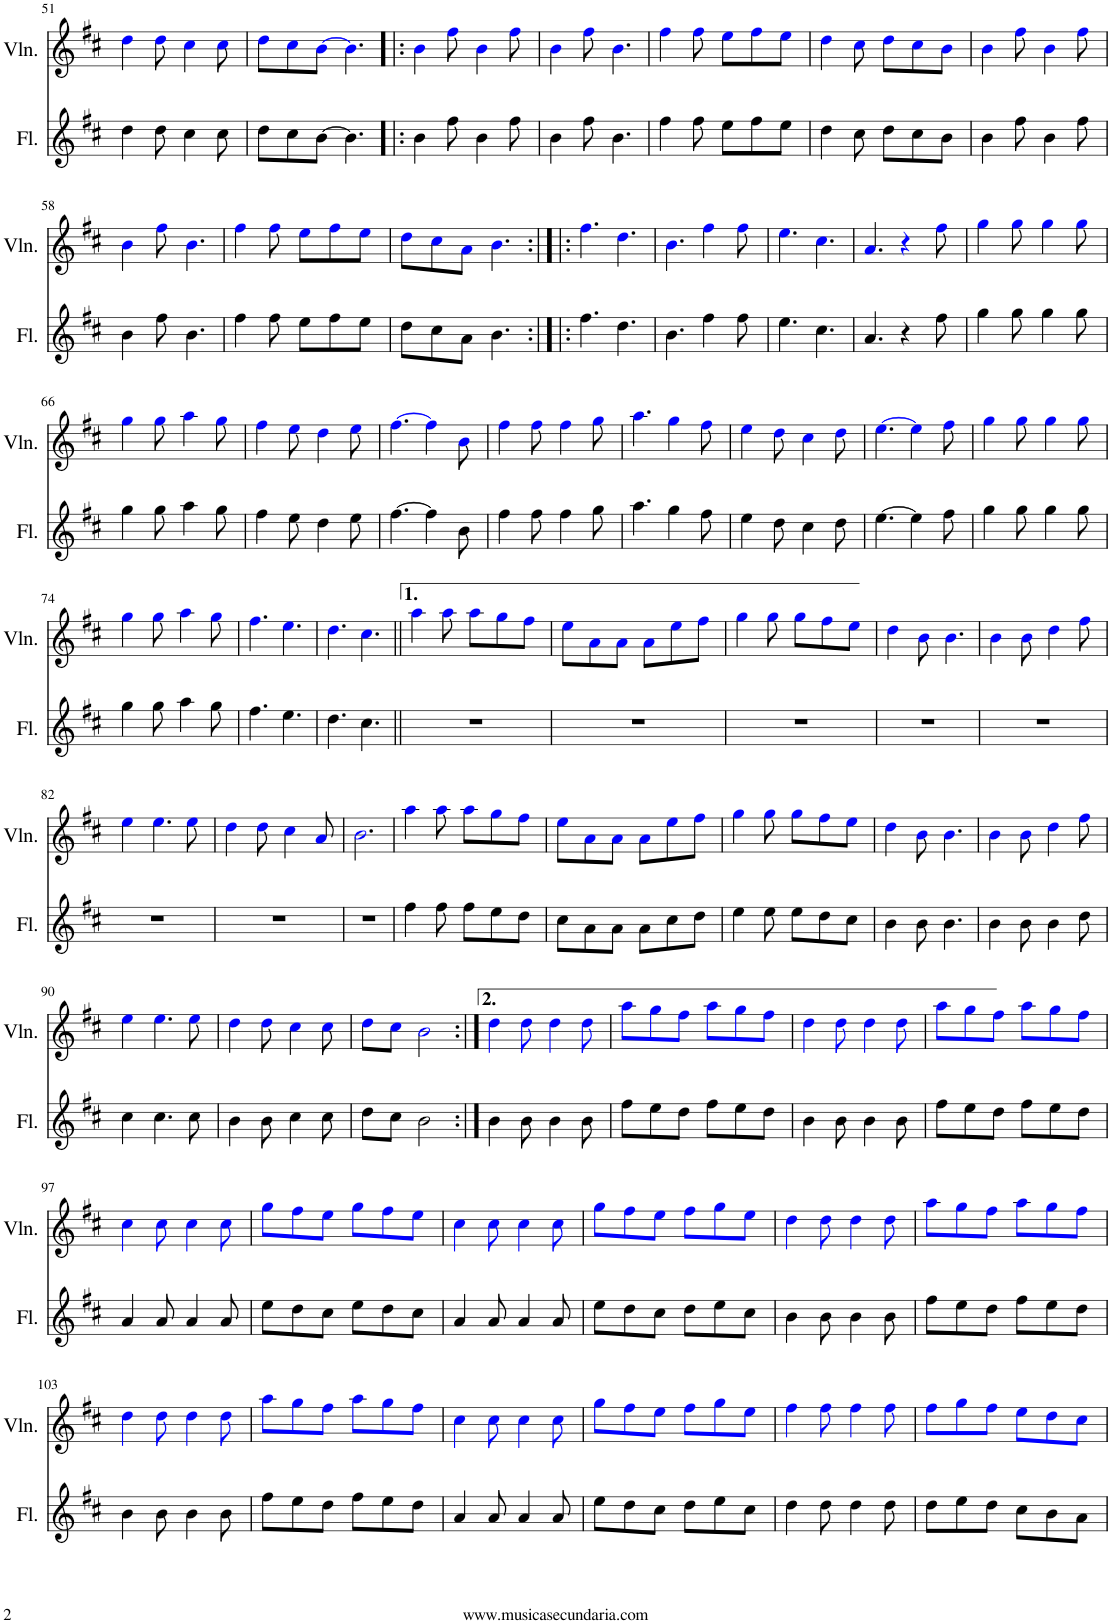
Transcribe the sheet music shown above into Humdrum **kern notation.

**kern	**kern
*part2	*part1
*staff2	*staff1
*I"Flauta	*I"Violín
*I'Fl.	*I'Vln.
!!LO:PB:g=z
*clefG2	*clefG2
*k[f#c#]	*k[f#c#]
*M6/8	*M6/8
=51	=51
4dd\	4ddi\
8dd\	8ddi\
4cc#\	4cc#i\
8cc#\	8cc#i\
=52	=52
8dd\L	8ddi\L
8cc#\	8cc#i\
[8b\J	[8bi\J
4.b\]	4.bi\]
=53!|:	=53!|:
4b\	4bi\
8ff#\	8ff#i\
4b\	4bi\
8ff#\	8ff#i\
=54	=54
4b\	4bi\
8ff#\	8ff#i\
4.b\	4.bi\
=55	=55
4ff#\	4ff#i\
8ff#\	8ff#i\
8ee\L	8eei\L
8ff#\	8ff#i\
8ee\J	8eei\J
=56	=56
4dd\	4ddi\
8cc#\	8cc#i\
8dd\L	8ddi\L
8cc#\	8cc#i\
8b\J	8bi\J
=57	=57
4b\	4bi\
8ff#\	8ff#i\
4b\	4bi\
8ff#\	8ff#i\
!!LO:LB:g=z
=58	=58
4b\	4bi\
8ff#\	8ff#i\
4.b\	4.bi\
=59	=59
4ff#\	4ff#i\
8ff#\	8ff#i\
8ee\L	8eei\L
8ff#\	8ff#i\
8ee\J	8eei\J
=60	=60
8dd\L	8ddi\L
8cc#\	8cc#i\
8a\J	8ai\J
4.b\	4.bi\
=61:|!|:	=61:|!|:
4.ff#\	4.ff#i\
4.dd\	4.ddi\
=62	=62
4.b\	4.bi\
4ff#\	4ff#i\
8ff#\	8ff#i\
=63	=63
4.ee\	4.eei\
4.cc#\	4.cc#i\
=64	=64
4.a/	4.ai/
4r	4r
8ff#\	8ff#i\
=65	=65
4gg\	4ggi\
8gg\	8ggi\
4gg\	4ggi\
8gg\	8ggi\
!!LO:LB:g=z
=66	=66
4gg\	4ggi\
8gg\	8ggi\
4aa\	4aai\
8gg\	8ggi\
=67	=67
4ff#\	4ff#i\
8ee\	8eei\
4dd\	4ddi\
8ee\	8eei\
=68	=68
[4.ff#\	[4.ff#i\
4ff#\]	4ff#i\]
8b\	8bi\
=69	=69
4ff#\	4ff#i\
8ff#\	8ff#i\
4ff#\	4ff#i\
8gg\	8ggi\
=70	=70
4.aa\	4.aai\
4gg\	4ggi\
8ff#\	8ff#i\
=71	=71
4ee\	4eei\
8dd\	8ddi\
4cc#\	4cc#i\
8dd\	8ddi\
=72	=72
[4.ee\	[4.eei\
4ee\]	4eei\]
8ff#\	8ff#i\
=73	=73
4gg\	4ggi\
8gg\	8ggi\
4gg\	4ggi\
8gg\	8ggi\
!!LO:LB:g=z
=74	=74
4gg\	4ggi\
8gg\	8ggi\
4aa\	4aai\
8gg\	8ggi\
=75	=75
4.ff#\	4.ff#i\
4.ee\	4.eei\
=76	=76
4.dd\	4.ddi\
4.cc#\	4.cc#i\
=77||	=77||
2.r	4aai\
.	8aai\
.	8aai\L
.	8ggi\
.	8ff#i\J
=78	=78
2.r	8eei\L
.	8ai\
.	8ai\J
.	8ai\L
.	8eei\
.	8ff#i\J
=79	=79
2.r	4ggi\
.	8ggi\
.	8ggi\L
.	8ff#i\
.	8eei\J
=80	=80
2.r	4ddi\
.	8bi\
.	4.bi\
=81	=81
2.r	4bi\
.	8bi\
.	4ddi\
.	8ff#i\
!!LO:LB:g=z
=82	=82
2.r	4eei\
.	4.eei\
.	8eei\
=83	=83
2.r	4ddi\
.	8ddi\
.	4cc#i\
.	8ai/
=84	=84
2.r	2.bi\
=85	=85
4ff#\	4aai\
8ff#\	8aai\
8ff#\L	8aai\L
8ee\	8ggi\
8dd\J	8ff#i\J
=86	=86
8cc#\L	8eei\L
8a\	8ai\
8a\J	8ai\J
8a\L	8ai\L
8cc#\	8eei\
8dd\J	8ff#i\J
=87	=87
4ee\	4ggi\
8ee\	8ggi\
8ee\L	8ggi\L
8dd\	8ff#i\
8cc#\J	8eei\J
=88	=88
4b\	4ddi\
8b\	8bi\
4.b\	4.bi\
=89	=89
4b\	4bi\
8b\	8bi\
4b\	4ddi\
8dd\	8ff#i\
!!LO:LB:g=z
=90	=90
4cc#\	4eei\
4.cc#\	4.eei\
8cc#\	8eei\
=91	=91
4b\	4ddi\
8b\	8ddi\
4cc#\	4cc#i\
8cc#\	8cc#i\
=92	=92
8dd\L	8ddi\L
8cc#\J	8cc#i\J
2b\	2bi\
=93:|!	=93:|!
4b\	4ddi\
8b\	8ddi\
4b\	4ddi\
8b\	8ddi\
=94	=94
8ff#\L	8aai\L
8ee\	8ggi\
8dd\J	8ff#i\J
8ff#\L	8aai\L
8ee\	8ggi\
8dd\J	8ff#i\J
=95	=95
4b\	4ddi\
8b\	8ddi\
4b\	4ddi\
8b\	8ddi\
=96	=96
8ff#\L	8aai\L
8ee\	8ggi\
8dd\J	8ff#i\J
8ff#\L	8aai\L
8ee\	8ggi\
8dd\J	8ff#i\J
!!LO:LB:g=z
=97	=97
4a/	4cc#i\
8a/	8cc#i\
4a/	4cc#i\
8a/	8cc#i\
=98	=98
8ee\L	8ggi\L
8dd\	8ff#i\
8cc#\J	8eei\J
8ee\L	8ggi\L
8dd\	8ff#i\
8cc#\J	8eei\J
=99	=99
4a/	4cc#i\
8a/	8cc#i\
4a/	4cc#i\
8a/	8cc#i\
=100	=100
8ee\L	8ggi\L
8dd\	8ff#i\
8cc#\J	8eei\J
8dd\L	8ff#i\L
8ee\	8ggi\
8cc#\J	8eei\J
=101	=101
4b\	4ddi\
8b\	8ddi\
4b\	4ddi\
8b\	8ddi\
=102	=102
8ff#\L	8aai\L
8ee\	8ggi\
8dd\J	8ff#i\J
8ff#\L	8aai\L
8ee\	8ggi\
8dd\J	8ff#i\J
!!LO:LB:g=z
=103	=103
4b\	4ddi\
8b\	8ddi\
4b\	4ddi\
8b\	8ddi\
=104	=104
8ff#\L	8aai\L
8ee\	8ggi\
8dd\J	8ff#i\J
8ff#\L	8aai\L
8ee\	8ggi\
8dd\J	8ff#i\J
=105	=105
4a/	4cc#i\
8a/	8cc#i\
4a/	4cc#i\
8a/	8cc#i\
=106	=106
8ee\L	8ggi\L
8dd\	8ff#i\
8cc#\J	8eei\J
8dd\L	8ff#i\L
8ee\	8ggi\
8cc#\J	8eei\J
=107	=107
4dd\	4ff#i\
8dd\	8ff#i\
4dd\	4ff#i\
8dd\	8ff#i\
=108	=108
8dd\L	8ff#i\L
8ee\	8ggi\
8dd\J	8ff#i\J
8cc#\L	8eei\L
8b\	8ddi\
8a\J	8cc#i\J
=	=
*-	*-
